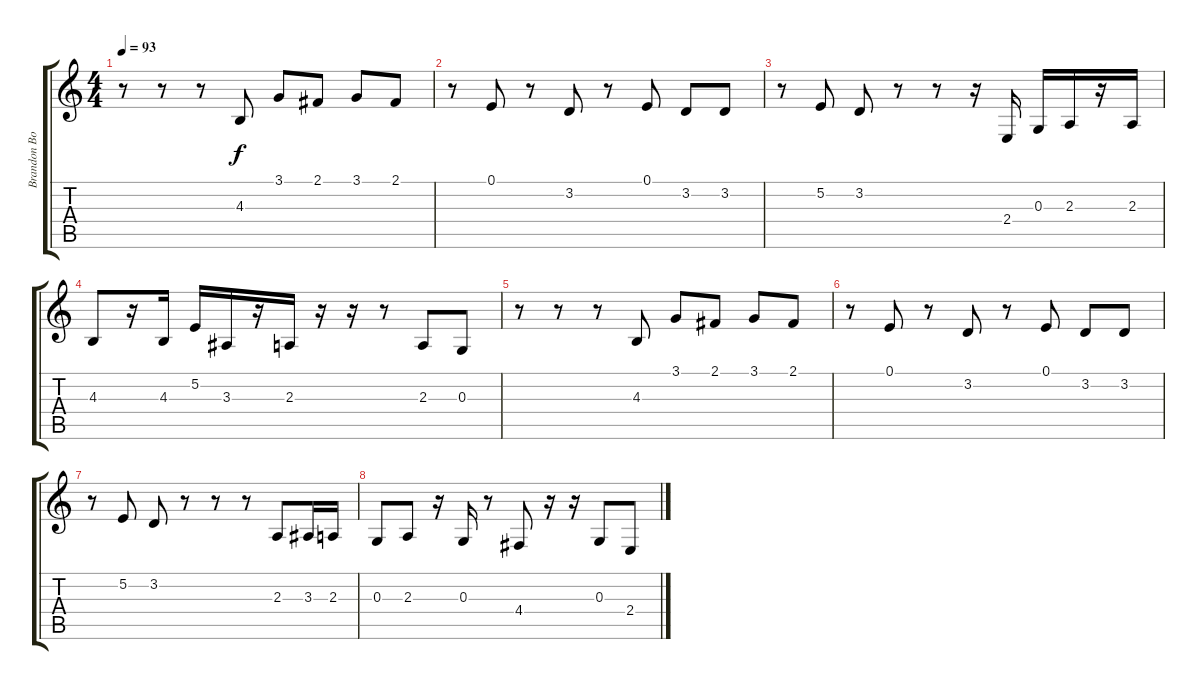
\track ("Brandon Boyd" "Brandon Bo") {instrument cello}
\staff {score tabs}
\tuning (E4 B3 G3 D3 A2 E2) {hide}
\ts (4 4)
\tempo 93
\clef g2
\ks c
r.8{dy f} r.8 r.8 4.3.8 3.1.8 2.1.8 3.1.8 2.1.8 |
r.8 0.1.8 r.8 3.2.8 r.8 0.1.8 3.2.8 3.2.8 |
r.8 5.2.8 3.2.8 r.8 r.8 r.16 2.4.16 0.3.16 2.3.16 r.16 2.3.16 |
4.3.8 r.16 4.3.16 5.2.16 3.3.16 r.16 2.3.16 r.16 r.16 r.8 2.3.8 0.3.8 |
r.8 r.8 r.8 4.3.8 3.1.8 2.1.8 3.1.8 2.1.8 |
r.8 0.1.8 r.8 3.2.8 r.8 0.1.8 3.2.8 3.2.8 |
r.8 5.2.8 3.2.8 r.8 r.8 r.8 2.3.8 3.3.16 2.3.16 |
0.3.8 2.3.8 r.16 0.3.16 r.8 4.4.8 r.16 r.16 0.3.8 2.4.8
